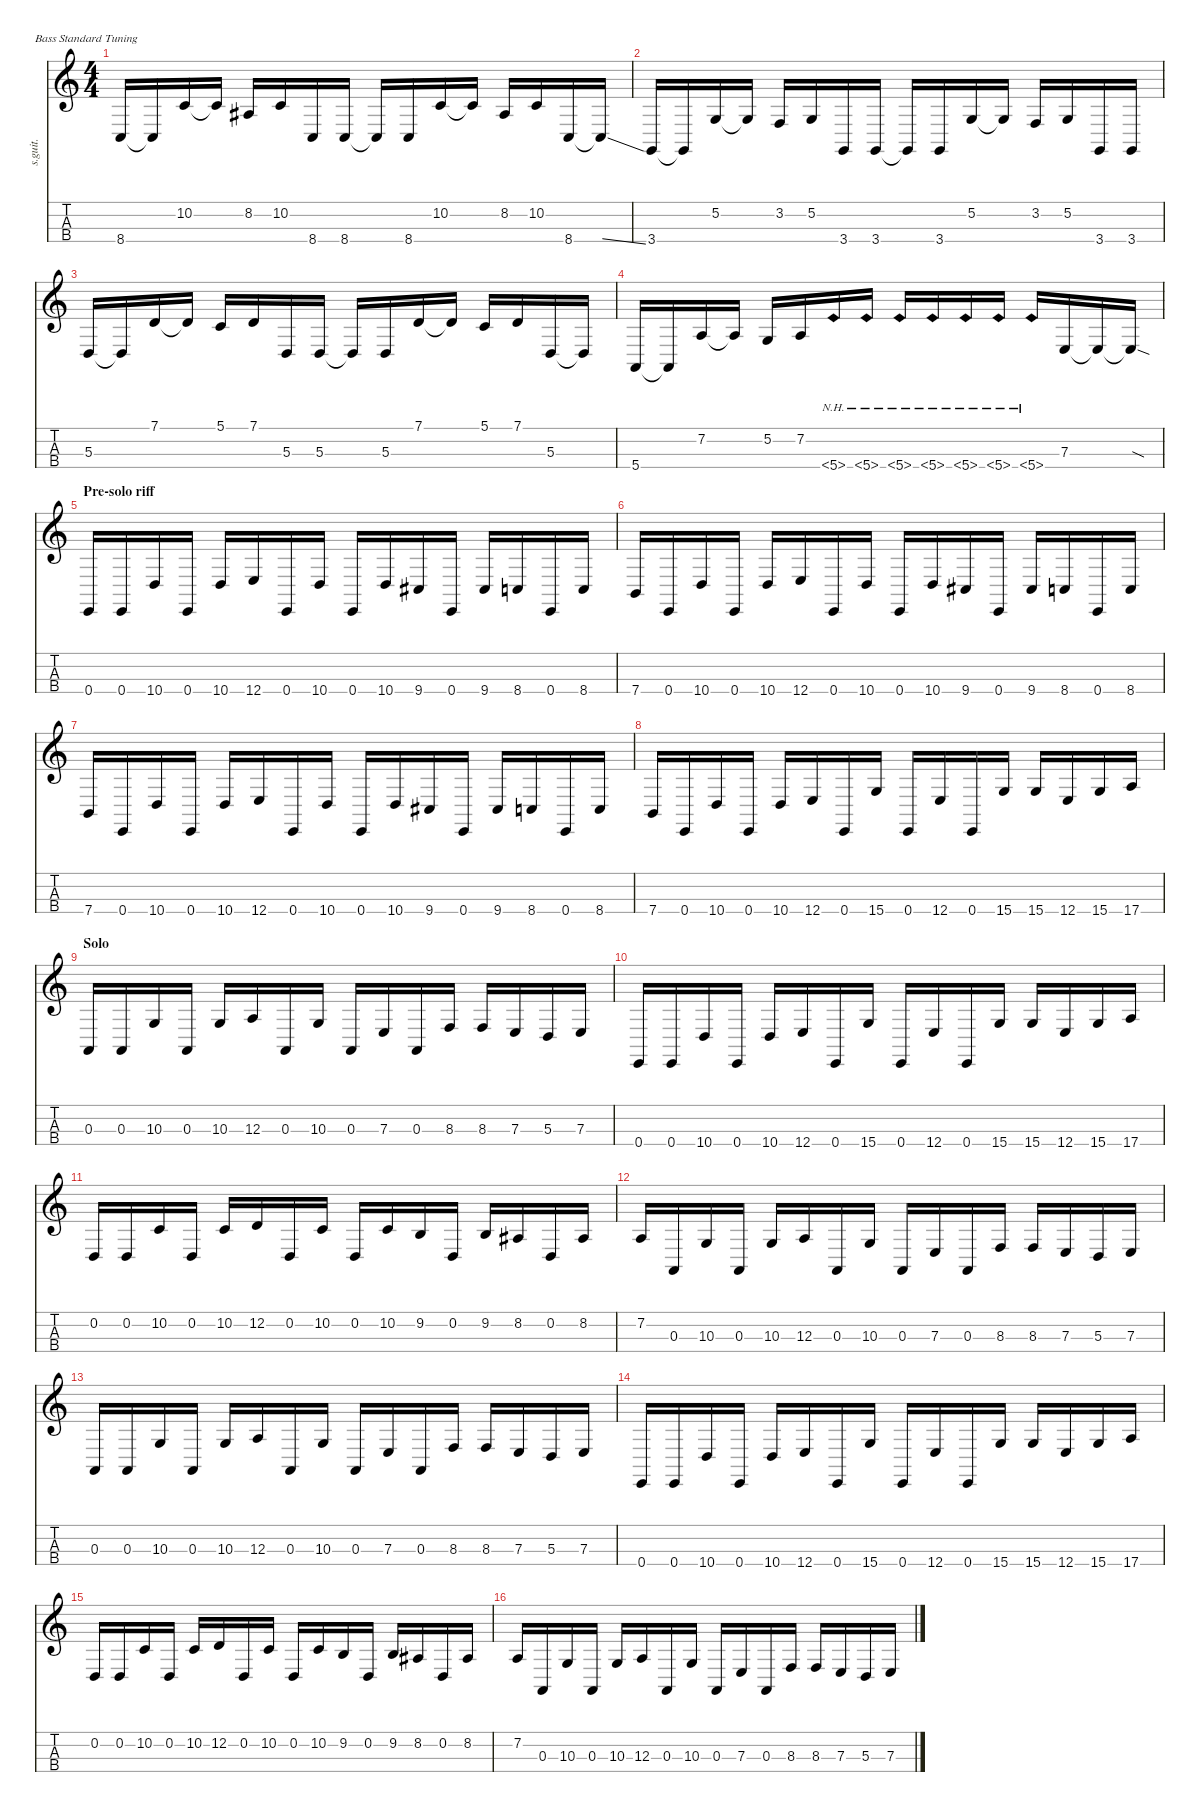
\defaultSystemsLayout 4
\hideDynamics
\bracketExtendMode nobrackets
\track ("Chris Wolstenholm - Bass Effects 2" "s.guit.") {instrument contrabass}
\staff {score tabs}
\tuning (G2 D2 A1 E1)
\ts (4 4)
\tempo (93 hide)
\clef g2
\ks c
8.4.16{lyrics (0 "") lyrics (1 "") lyrics (2 "") lyrics (3 "") lyrics (4 "") dy mf} 8.4{t}.16{lyrics (0 "") lyrics (1 "") lyrics (2 "") lyrics (3 "") lyrics (4 "") dy f} 10.2.16{lyrics (0 "") lyrics (1 "") lyrics (2 "") lyrics (3 "") lyrics (4 "") dy mf} 10.2{t}.16{lyrics (0 "") lyrics (1 "") lyrics (2 "") lyrics (3 "") lyrics (4 "") dy f} 8.2{acc #}.16{lyrics (0 "") lyrics (1 "") lyrics (2 "") lyrics (3 "") lyrics (4 "") dy mf} 10.2.16{lyrics (0 "") lyrics (1 "") lyrics (2 "") lyrics (3 "") lyrics (4 "")} 8.4.16{lyrics (0 "") lyrics (1 "") lyrics (2 "") lyrics (3 "") lyrics (4 "")} 8.4.16{lyrics (0 "") lyrics (1 "") lyrics (2 "") lyrics (3 "") lyrics (4 "")} 8.4{t}.16{lyrics (0 "") lyrics (1 "") lyrics (2 "") lyrics (3 "") lyrics (4 "") dy f} 8.4.16{lyrics (0 "") lyrics (1 "") lyrics (2 "") lyrics (3 "") lyrics (4 "")} 10.2.16{lyrics (0 "") lyrics (1 "") lyrics (2 "") lyrics (3 "") lyrics (4 "")} 10.2{t}.16{lyrics (0 "") lyrics (1 "") lyrics (2 "") lyrics (3 "") lyrics (4 "")} 8.2{acc #}.16{lyrics (0 "") lyrics (1 "") lyrics (2 "") lyrics (3 "") lyrics (4 "")} 10.2.16{lyrics (0 "") lyrics (1 "") lyrics (2 "") lyrics (3 "") lyrics (4 "")} 8.4.16{lyrics (0 "") lyrics (1 "") lyrics (2 "") lyrics (3 "") lyrics (4 "")} 8.4{ss t}.16{lyrics (0 "") lyrics (1 "") lyrics (2 "") lyrics (3 "") lyrics (4 "")} |
3.4.16{lyrics (0 "") lyrics (1 "") lyrics (2 "") lyrics (3 "") lyrics (4 "") dy mf} 3.4{t}.16{lyrics (0 "") lyrics (1 "") lyrics (2 "") lyrics (3 "") lyrics (4 "") dy f} 5.2.16{lyrics (0 "") lyrics (1 "") lyrics (2 "") lyrics (3 "") lyrics (4 "") dy mf} 5.2{t}.16{lyrics (0 "") lyrics (1 "") lyrics (2 "") lyrics (3 "") lyrics (4 "") dy f} 3.2.16{lyrics (0 "") lyrics (1 "") lyrics (2 "") lyrics (3 "") lyrics (4 "") dy mf} 5.2.16{lyrics (0 "") lyrics (1 "") lyrics (2 "") lyrics (3 "") lyrics (4 "")} 3.4.16{lyrics (0 "") lyrics (1 "") lyrics (2 "") lyrics (3 "") lyrics (4 "")} 3.4.16{lyrics (0 "") lyrics (1 "") lyrics (2 "") lyrics (3 "") lyrics (4 "")} 3.4{t}.16{lyrics (0 "") lyrics (1 "") lyrics (2 "") lyrics (3 "") lyrics (4 "") dy f} 3.4.16{lyrics (0 "") lyrics (1 "") lyrics (2 "") lyrics (3 "") lyrics (4 "")} 5.2.16{lyrics (0 "") lyrics (1 "") lyrics (2 "") lyrics (3 "") lyrics (4 "")} 5.2{t}.16{lyrics (0 "") lyrics (1 "") lyrics (2 "") lyrics (3 "") lyrics (4 "")} 3.2.16{lyrics (0 "") lyrics (1 "") lyrics (2 "") lyrics (3 "") lyrics (4 "")} 5.2.16{lyrics (0 "") lyrics (1 "") lyrics (2 "") lyrics (3 "") lyrics (4 "")} 3.4.16{lyrics (0 "") lyrics (1 "") lyrics (2 "") lyrics (3 "") lyrics (4 "")} 3.4.16{lyrics (0 "") lyrics (1 "") lyrics (2 "") lyrics (3 "") lyrics (4 "")} |
5.3.16{lyrics (0 "") lyrics (1 "") lyrics (2 "") lyrics (3 "") lyrics (4 "")} 5.3{t}.16{lyrics (0 "") lyrics (1 "") lyrics (2 "") lyrics (3 "") lyrics (4 "")} 7.1.16{lyrics (0 "") lyrics (1 "") lyrics (2 "") lyrics (3 "") lyrics (4 "")} 7.1{t}.16{lyrics (0 "") lyrics (1 "") lyrics (2 "") lyrics (3 "") lyrics (4 "")} 5.1.16{lyrics (0 "") lyrics (1 "") lyrics (2 "") lyrics (3 "") lyrics (4 "")} 7.1.16{lyrics (0 "") lyrics (1 "") lyrics (2 "") lyrics (3 "") lyrics (4 "")} 5.3.16{lyrics (0 "") lyrics (1 "") lyrics (2 "") lyrics (3 "") lyrics (4 "")} 5.3.16{lyrics (0 "") lyrics (1 "") lyrics (2 "") lyrics (3 "") lyrics (4 "")} 5.3{t}.16{lyrics (0 "") lyrics (1 "") lyrics (2 "") lyrics (3 "") lyrics (4 "")} 5.3.16{lyrics (0 "") lyrics (1 "") lyrics (2 "") lyrics (3 "") lyrics (4 "")} 7.1.16{lyrics (0 "") lyrics (1 "") lyrics (2 "") lyrics (3 "") lyrics (4 "")} 7.1{t}.16{lyrics (0 "") lyrics (1 "") lyrics (2 "") lyrics (3 "") lyrics (4 "")} 5.1.16{lyrics (0 "") lyrics (1 "") lyrics (2 "") lyrics (3 "") lyrics (4 "")} 7.1.16{lyrics (0 "") lyrics (1 "") lyrics (2 "") lyrics (3 "") lyrics (4 "")} 5.3.16{lyrics (0 "") lyrics (1 "") lyrics (2 "") lyrics (3 "") lyrics (4 "")} 5.3{t}.16{lyrics (0 "") lyrics (1 "") lyrics (2 "") lyrics (3 "") lyrics (4 "")} |
5.4.16{lyrics (0 "") lyrics (1 "") lyrics (2 "") lyrics (3 "") lyrics (4 "") dy mf} 5.4{t}.16{lyrics (0 "") lyrics (1 "") lyrics (2 "") lyrics (3 "") lyrics (4 "") dy f} 7.2.16{lyrics (0 "") lyrics (1 "") lyrics (2 "") lyrics (3 "") lyrics (4 "") dy mf} 7.2{t}.16{lyrics (0 "") lyrics (1 "") lyrics (2 "") lyrics (3 "") lyrics (4 "") dy f} 5.2.16{lyrics (0 "") lyrics (1 "") lyrics (2 "") lyrics (3 "") lyrics (4 "") dy mf} 7.2.16{lyrics (0 "") lyrics (1 "") lyrics (2 "") lyrics (3 "") lyrics (4 "")} 5.4{nh}.16{lyrics (0 "") lyrics (1 "") lyrics (2 "") lyrics (3 "") lyrics (4 "")} 5.4{nh}.16{lyrics (0 "") lyrics (1 "") lyrics (2 "") lyrics (3 "") lyrics (4 "") dy f} 5.4{nh}.16{lyrics (0 "") lyrics (1 "") lyrics (2 "") lyrics (3 "") lyrics (4 "")} 5.4{nh}.16{lyrics (0 "") lyrics (1 "") lyrics (2 "") lyrics (3 "") lyrics (4 "")} 5.4{nh}.16{lyrics (0 "") lyrics (1 "") lyrics (2 "") lyrics (3 "") lyrics (4 "")} 5.4{nh}.16{lyrics (0 "") lyrics (1 "") lyrics (2 "") lyrics (3 "") lyrics (4 "")} 5.4{nh}.16{lyrics (0 "") lyrics (1 "") lyrics (2 "") lyrics (3 "") lyrics (4 "")} 7.3.16{lyrics (0 "") lyrics (1 "") lyrics (2 "") lyrics (3 "") lyrics (4 "")} 7.3{t}.16{lyrics (0 "") lyrics (1 "") lyrics (2 "") lyrics (3 "") lyrics (4 "")} 7.3{sod t}.16{lyrics (0 "") lyrics (1 "") lyrics (2 "") lyrics (3 "") lyrics (4 "")} |
\section ("" "Pre-solo riff")
0.4.16{lyrics (0 "") lyrics (1 "") lyrics (2 "") lyrics (3 "") lyrics (4 "")} 0.4.16{lyrics (0 "") lyrics (1 "") lyrics (2 "") lyrics (3 "") lyrics (4 "")} 10.4.16{lyrics (0 "") lyrics (1 "") lyrics (2 "") lyrics (3 "") lyrics (4 "")} 0.4.16{lyrics (0 "") lyrics (1 "") lyrics (2 "") lyrics (3 "") lyrics (4 "")} 10.4.16{lyrics (0 "") lyrics (1 "") lyrics (2 "") lyrics (3 "") lyrics (4 "")} 12.4.16{lyrics (0 "") lyrics (1 "") lyrics (2 "") lyrics (3 "") lyrics (4 "")} 0.4.16{lyrics (0 "") lyrics (1 "") lyrics (2 "") lyrics (3 "") lyrics (4 "")} 10.4.16{lyrics (0 "") lyrics (1 "") lyrics (2 "") lyrics (3 "") lyrics (4 "")} 0.4.16{lyrics (0 "") lyrics (1 "") lyrics (2 "") lyrics (3 "") lyrics (4 "")} 10.4.16{lyrics (0 "") lyrics (1 "") lyrics (2 "") lyrics (3 "") lyrics (4 "")} 9.4{acc #}.16{lyrics (0 "") lyrics (1 "") lyrics (2 "") lyrics (3 "") lyrics (4 "")} 0.4.16{lyrics (0 "") lyrics (1 "") lyrics (2 "") lyrics (3 "") lyrics (4 "")} 9.4{acc #}.16{lyrics (0 "") lyrics (1 "") lyrics (2 "") lyrics (3 "") lyrics (4 "")} 8.4.16{lyrics (0 "") lyrics (1 "") lyrics (2 "") lyrics (3 "") lyrics (4 "")} 0.4.16{lyrics (0 "") lyrics (1 "") lyrics (2 "") lyrics (3 "") lyrics (4 "")} 8.4.16{lyrics (0 "") lyrics (1 "") lyrics (2 "") lyrics (3 "") lyrics (4 "")} |
7.4.16{lyrics (0 "") lyrics (1 "") lyrics (2 "") lyrics (3 "") lyrics (4 "")} 0.4.16{lyrics (0 "") lyrics (1 "") lyrics (2 "") lyrics (3 "") lyrics (4 "")} 10.4.16{lyrics (0 "") lyrics (1 "") lyrics (2 "") lyrics (3 "") lyrics (4 "")} 0.4.16{lyrics (0 "") lyrics (1 "") lyrics (2 "") lyrics (3 "") lyrics (4 "")} 10.4.16{lyrics (0 "") lyrics (1 "") lyrics (2 "") lyrics (3 "") lyrics (4 "")} 12.4.16{lyrics (0 "") lyrics (1 "") lyrics (2 "") lyrics (3 "") lyrics (4 "")} 0.4.16{lyrics (0 "") lyrics (1 "") lyrics (2 "") lyrics (3 "") lyrics (4 "")} 10.4.16{lyrics (0 "") lyrics (1 "") lyrics (2 "") lyrics (3 "") lyrics (4 "")} 0.4.16{lyrics (0 "") lyrics (1 "") lyrics (2 "") lyrics (3 "") lyrics (4 "")} 10.4.16{lyrics (0 "") lyrics (1 "") lyrics (2 "") lyrics (3 "") lyrics (4 "")} 9.4{acc #}.16{lyrics (0 "") lyrics (1 "") lyrics (2 "") lyrics (3 "") lyrics (4 "")} 0.4.16{lyrics (0 "") lyrics (1 "") lyrics (2 "") lyrics (3 "") lyrics (4 "")} 9.4{acc #}.16{lyrics (0 "") lyrics (1 "") lyrics (2 "") lyrics (3 "") lyrics (4 "")} 8.4.16{lyrics (0 "") lyrics (1 "") lyrics (2 "") lyrics (3 "") lyrics (4 "")} 0.4.16{lyrics (0 "") lyrics (1 "") lyrics (2 "") lyrics (3 "") lyrics (4 "")} 8.4.16{lyrics (0 "") lyrics (1 "") lyrics (2 "") lyrics (3 "") lyrics (4 "")} |
7.4.16{lyrics (0 "") lyrics (1 "") lyrics (2 "") lyrics (3 "") lyrics (4 "")} 0.4.16{lyrics (0 "") lyrics (1 "") lyrics (2 "") lyrics (3 "") lyrics (4 "")} 10.4.16{lyrics (0 "") lyrics (1 "") lyrics (2 "") lyrics (3 "") lyrics (4 "")} 0.4.16{lyrics (0 "") lyrics (1 "") lyrics (2 "") lyrics (3 "") lyrics (4 "")} 10.4.16{lyrics (0 "") lyrics (1 "") lyrics (2 "") lyrics (3 "") lyrics (4 "")} 12.4.16{lyrics (0 "") lyrics (1 "") lyrics (2 "") lyrics (3 "") lyrics (4 "")} 0.4.16{lyrics (0 "") lyrics (1 "") lyrics (2 "") lyrics (3 "") lyrics (4 "")} 10.4.16{lyrics (0 "") lyrics (1 "") lyrics (2 "") lyrics (3 "") lyrics (4 "")} 0.4.16{lyrics (0 "") lyrics (1 "") lyrics (2 "") lyrics (3 "") lyrics (4 "")} 10.4.16{lyrics (0 "") lyrics (1 "") lyrics (2 "") lyrics (3 "") lyrics (4 "")} 9.4{acc #}.16{lyrics (0 "") lyrics (1 "") lyrics (2 "") lyrics (3 "") lyrics (4 "")} 0.4.16{lyrics (0 "") lyrics (1 "") lyrics (2 "") lyrics (3 "") lyrics (4 "")} 9.4{acc #}.16{lyrics (0 "") lyrics (1 "") lyrics (2 "") lyrics (3 "") lyrics (4 "")} 8.4.16{lyrics (0 "") lyrics (1 "") lyrics (2 "") lyrics (3 "") lyrics (4 "")} 0.4.16{lyrics (0 "") lyrics (1 "") lyrics (2 "") lyrics (3 "") lyrics (4 "")} 8.4.16{lyrics (0 "") lyrics (1 "") lyrics (2 "") lyrics (3 "") lyrics (4 "")} |
7.4.16{lyrics (0 "") lyrics (1 "") lyrics (2 "") lyrics (3 "") lyrics (4 "")} 0.4.16{lyrics (0 "") lyrics (1 "") lyrics (2 "") lyrics (3 "") lyrics (4 "")} 10.4.16{lyrics (0 "") lyrics (1 "") lyrics (2 "") lyrics (3 "") lyrics (4 "")} 0.4.16{lyrics (0 "") lyrics (1 "") lyrics (2 "") lyrics (3 "") lyrics (4 "")} 10.4.16{lyrics (0 "") lyrics (1 "") lyrics (2 "") lyrics (3 "") lyrics (4 "")} 12.4.16{lyrics (0 "") lyrics (1 "") lyrics (2 "") lyrics (3 "") lyrics (4 "")} 0.4.16{lyrics (0 "") lyrics (1 "") lyrics (2 "") lyrics (3 "") lyrics (4 "")} 15.4.16{lyrics (0 "") lyrics (1 "") lyrics (2 "") lyrics (3 "") lyrics (4 "")} 0.4.16{lyrics (0 "") lyrics (1 "") lyrics (2 "") lyrics (3 "") lyrics (4 "")} 12.4.16{lyrics (0 "") lyrics (1 "") lyrics (2 "") lyrics (3 "") lyrics (4 "")} 0.4.16{lyrics (0 "") lyrics (1 "") lyrics (2 "") lyrics (3 "") lyrics (4 "")} 15.4.16{lyrics (0 "") lyrics (1 "") lyrics (2 "") lyrics (3 "") lyrics (4 "")} 15.4.16{lyrics (0 "") lyrics (1 "") lyrics (2 "") lyrics (3 "") lyrics (4 "")} 12.4.16{lyrics (0 "") lyrics (1 "") lyrics (2 "") lyrics (3 "") lyrics (4 "")} 15.4.16{lyrics (0 "") lyrics (1 "") lyrics (2 "") lyrics (3 "") lyrics (4 "")} 17.4.16{lyrics (0 "") lyrics (1 "") lyrics (2 "") lyrics (3 "") lyrics (4 "")} |
\section ("" "Solo")
0.3.16{lyrics (0 "") lyrics (1 "") lyrics (2 "") lyrics (3 "") lyrics (4 "")} 0.3.16{lyrics (0 "") lyrics (1 "") lyrics (2 "") lyrics (3 "") lyrics (4 "")} 10.3.16{lyrics (0 "") lyrics (1 "") lyrics (2 "") lyrics (3 "") lyrics (4 "")} 0.3.16{lyrics (0 "") lyrics (1 "") lyrics (2 "") lyrics (3 "") lyrics (4 "")} 10.3.16{lyrics (0 "") lyrics (1 "") lyrics (2 "") lyrics (3 "") lyrics (4 "")} 12.3.16{lyrics (0 "") lyrics (1 "") lyrics (2 "") lyrics (3 "") lyrics (4 "")} 0.3.16{lyrics (0 "") lyrics (1 "") lyrics (2 "") lyrics (3 "") lyrics (4 "")} 10.3.16{lyrics (0 "") lyrics (1 "") lyrics (2 "") lyrics (3 "") lyrics (4 "")} 0.3.16{lyrics (0 "") lyrics (1 "") lyrics (2 "") lyrics (3 "") lyrics (4 "")} 7.3.16{lyrics (0 "") lyrics (1 "") lyrics (2 "") lyrics (3 "") lyrics (4 "")} 0.3.16{lyrics (0 "") lyrics (1 "") lyrics (2 "") lyrics (3 "") lyrics (4 "")} 8.3.16{lyrics (0 "") lyrics (1 "") lyrics (2 "") lyrics (3 "") lyrics (4 "")} 8.3.16{lyrics (0 "") lyrics (1 "") lyrics (2 "") lyrics (3 "") lyrics (4 "")} 7.3.16{lyrics (0 "") lyrics (1 "") lyrics (2 "") lyrics (3 "") lyrics (4 "")} 5.3.16{lyrics (0 "") lyrics (1 "") lyrics (2 "") lyrics (3 "") lyrics (4 "")} 7.3.16{lyrics (0 "") lyrics (1 "") lyrics (2 "") lyrics (3 "") lyrics (4 "")} |
0.4.16{lyrics (0 "") lyrics (1 "") lyrics (2 "") lyrics (3 "") lyrics (4 "")} 0.4.16{lyrics (0 "") lyrics (1 "") lyrics (2 "") lyrics (3 "") lyrics (4 "")} 10.4.16{lyrics (0 "") lyrics (1 "") lyrics (2 "") lyrics (3 "") lyrics (4 "")} 0.4.16{lyrics (0 "") lyrics (1 "") lyrics (2 "") lyrics (3 "") lyrics (4 "")} 10.4.16{lyrics (0 "") lyrics (1 "") lyrics (2 "") lyrics (3 "") lyrics (4 "")} 12.4.16{lyrics (0 "") lyrics (1 "") lyrics (2 "") lyrics (3 "") lyrics (4 "")} 0.4.16{lyrics (0 "") lyrics (1 "") lyrics (2 "") lyrics (3 "") lyrics (4 "")} 15.4.16{lyrics (0 "") lyrics (1 "") lyrics (2 "") lyrics (3 "") lyrics (4 "")} 0.4.16{lyrics (0 "") lyrics (1 "") lyrics (2 "") lyrics (3 "") lyrics (4 "")} 12.4.16{lyrics (0 "") lyrics (1 "") lyrics (2 "") lyrics (3 "") lyrics (4 "")} 0.4.16{lyrics (0 "") lyrics (1 "") lyrics (2 "") lyrics (3 "") lyrics (4 "")} 15.4.16{lyrics (0 "") lyrics (1 "") lyrics (2 "") lyrics (3 "") lyrics (4 "")} 15.4.16{lyrics (0 "") lyrics (1 "") lyrics (2 "") lyrics (3 "") lyrics (4 "")} 12.4.16{lyrics (0 "") lyrics (1 "") lyrics (2 "") lyrics (3 "") lyrics (4 "")} 15.4.16{lyrics (0 "") lyrics (1 "") lyrics (2 "") lyrics (3 "") lyrics (4 "")} 17.4.16{lyrics (0 "") lyrics (1 "") lyrics (2 "") lyrics (3 "") lyrics (4 "")} |
0.2.16{lyrics (0 "") lyrics (1 "") lyrics (2 "") lyrics (3 "") lyrics (4 "")} 0.2.16{lyrics (0 "") lyrics (1 "") lyrics (2 "") lyrics (3 "") lyrics (4 "")} 10.2.16{lyrics (0 "") lyrics (1 "") lyrics (2 "") lyrics (3 "") lyrics (4 "")} 0.2.16{lyrics (0 "") lyrics (1 "") lyrics (2 "") lyrics (3 "") lyrics (4 "")} 10.2.16{lyrics (0 "") lyrics (1 "") lyrics (2 "") lyrics (3 "") lyrics (4 "")} 12.2.16{lyrics (0 "") lyrics (1 "") lyrics (2 "") lyrics (3 "") lyrics (4 "")} 0.2.16{lyrics (0 "") lyrics (1 "") lyrics (2 "") lyrics (3 "") lyrics (4 "")} 10.2.16{lyrics (0 "") lyrics (1 "") lyrics (2 "") lyrics (3 "") lyrics (4 "")} 0.2.16{lyrics (0 "") lyrics (1 "") lyrics (2 "") lyrics (3 "") lyrics (4 "")} 10.2.16{lyrics (0 "") lyrics (1 "") lyrics (2 "") lyrics (3 "") lyrics (4 "")} 9.2.16{lyrics (0 "") lyrics (1 "") lyrics (2 "") lyrics (3 "") lyrics (4 "")} 0.2.16{lyrics (0 "") lyrics (1 "") lyrics (2 "") lyrics (3 "") lyrics (4 "")} 9.2.16{lyrics (0 "") lyrics (1 "") lyrics (2 "") lyrics (3 "") lyrics (4 "")} 8.2{acc #}.16{lyrics (0 "") lyrics (1 "") lyrics (2 "") lyrics (3 "") lyrics (4 "")} 0.2.16{lyrics (0 "") lyrics (1 "") lyrics (2 "") lyrics (3 "") lyrics (4 "")} 8.2{acc #}.16{lyrics (0 "") lyrics (1 "") lyrics (2 "") lyrics (3 "") lyrics (4 "")} |
7.2.16{lyrics (0 "") lyrics (1 "") lyrics (2 "") lyrics (3 "") lyrics (4 "")} 0.3.16{lyrics (0 "") lyrics (1 "") lyrics (2 "") lyrics (3 "") lyrics (4 "")} 10.3.16{lyrics (0 "") lyrics (1 "") lyrics (2 "") lyrics (3 "") lyrics (4 "")} 0.3.16{lyrics (0 "") lyrics (1 "") lyrics (2 "") lyrics (3 "") lyrics (4 "")} 10.3.16{lyrics (0 "") lyrics (1 "") lyrics (2 "") lyrics (3 "") lyrics (4 "")} 12.3.16{lyrics (0 "") lyrics (1 "") lyrics (2 "") lyrics (3 "") lyrics (4 "")} 0.3.16{lyrics (0 "") lyrics (1 "") lyrics (2 "") lyrics (3 "") lyrics (4 "")} 10.3.16{lyrics (0 "") lyrics (1 "") lyrics (2 "") lyrics (3 "") lyrics (4 "")} 0.3.16{lyrics (0 "") lyrics (1 "") lyrics (2 "") lyrics (3 "") lyrics (4 "")} 7.3.16{lyrics (0 "") lyrics (1 "") lyrics (2 "") lyrics (3 "") lyrics (4 "")} 0.3.16{lyrics (0 "") lyrics (1 "") lyrics (2 "") lyrics (3 "") lyrics (4 "")} 8.3.16{lyrics (0 "") lyrics (1 "") lyrics (2 "") lyrics (3 "") lyrics (4 "")} 8.3.16{lyrics (0 "") lyrics (1 "") lyrics (2 "") lyrics (3 "") lyrics (4 "")} 7.3.16{lyrics (0 "") lyrics (1 "") lyrics (2 "") lyrics (3 "") lyrics (4 "")} 5.3.16{lyrics (0 "") lyrics (1 "") lyrics (2 "") lyrics (3 "") lyrics (4 "")} 7.3.16{lyrics (0 "") lyrics (1 "") lyrics (2 "") lyrics (3 "") lyrics (4 "")} |
0.3.16{lyrics (0 "") lyrics (1 "") lyrics (2 "") lyrics (3 "") lyrics (4 "")} 0.3.16{lyrics (0 "") lyrics (1 "") lyrics (2 "") lyrics (3 "") lyrics (4 "")} 10.3.16{lyrics (0 "") lyrics (1 "") lyrics (2 "") lyrics (3 "") lyrics (4 "")} 0.3.16{lyrics (0 "") lyrics (1 "") lyrics (2 "") lyrics (3 "") lyrics (4 "")} 10.3.16{lyrics (0 "") lyrics (1 "") lyrics (2 "") lyrics (3 "") lyrics (4 "")} 12.3.16{lyrics (0 "") lyrics (1 "") lyrics (2 "") lyrics (3 "") lyrics (4 "")} 0.3.16{lyrics (0 "") lyrics (1 "") lyrics (2 "") lyrics (3 "") lyrics (4 "")} 10.3.16{lyrics (0 "") lyrics (1 "") lyrics (2 "") lyrics (3 "") lyrics (4 "")} 0.3.16{lyrics (0 "") lyrics (1 "") lyrics (2 "") lyrics (3 "") lyrics (4 "")} 7.3.16{lyrics (0 "") lyrics (1 "") lyrics (2 "") lyrics (3 "") lyrics (4 "")} 0.3.16{lyrics (0 "") lyrics (1 "") lyrics (2 "") lyrics (3 "") lyrics (4 "")} 8.3.16{lyrics (0 "") lyrics (1 "") lyrics (2 "") lyrics (3 "") lyrics (4 "")} 8.3.16{lyrics (0 "") lyrics (1 "") lyrics (2 "") lyrics (3 "") lyrics (4 "")} 7.3.16{lyrics (0 "") lyrics (1 "") lyrics (2 "") lyrics (3 "") lyrics (4 "")} 5.3.16{lyrics (0 "") lyrics (1 "") lyrics (2 "") lyrics (3 "") lyrics (4 "")} 7.3.16{lyrics (0 "") lyrics (1 "") lyrics (2 "") lyrics (3 "") lyrics (4 "")} |
0.4.16{lyrics (0 "") lyrics (1 "") lyrics (2 "") lyrics (3 "") lyrics (4 "")} 0.4.16{lyrics (0 "") lyrics (1 "") lyrics (2 "") lyrics (3 "") lyrics (4 "")} 10.4.16{lyrics (0 "") lyrics (1 "") lyrics (2 "") lyrics (3 "") lyrics (4 "")} 0.4.16{lyrics (0 "") lyrics (1 "") lyrics (2 "") lyrics (3 "") lyrics (4 "")} 10.4.16{lyrics (0 "") lyrics (1 "") lyrics (2 "") lyrics (3 "") lyrics (4 "")} 12.4.16{lyrics (0 "") lyrics (1 "") lyrics (2 "") lyrics (3 "") lyrics (4 "")} 0.4.16{lyrics (0 "") lyrics (1 "") lyrics (2 "") lyrics (3 "") lyrics (4 "")} 15.4.16{lyrics (0 "") lyrics (1 "") lyrics (2 "") lyrics (3 "") lyrics (4 "")} 0.4.16{lyrics (0 "") lyrics (1 "") lyrics (2 "") lyrics (3 "") lyrics (4 "")} 12.4.16{lyrics (0 "") lyrics (1 "") lyrics (2 "") lyrics (3 "") lyrics (4 "")} 0.4.16{lyrics (0 "") lyrics (1 "") lyrics (2 "") lyrics (3 "") lyrics (4 "")} 15.4.16{lyrics (0 "") lyrics (1 "") lyrics (2 "") lyrics (3 "") lyrics (4 "")} 15.4.16{lyrics (0 "") lyrics (1 "") lyrics (2 "") lyrics (3 "") lyrics (4 "")} 12.4.16{lyrics (0 "") lyrics (1 "") lyrics (2 "") lyrics (3 "") lyrics (4 "")} 15.4.16{lyrics (0 "") lyrics (1 "") lyrics (2 "") lyrics (3 "") lyrics (4 "")} 17.4.16{lyrics (0 "") lyrics (1 "") lyrics (2 "") lyrics (3 "") lyrics (4 "")} |
0.2.16{lyrics (0 "") lyrics (1 "") lyrics (2 "") lyrics (3 "") lyrics (4 "")} 0.2.16{lyrics (0 "") lyrics (1 "") lyrics (2 "") lyrics (3 "") lyrics (4 "")} 10.2.16{lyrics (0 "") lyrics (1 "") lyrics (2 "") lyrics (3 "") lyrics (4 "")} 0.2.16{lyrics (0 "") lyrics (1 "") lyrics (2 "") lyrics (3 "") lyrics (4 "")} 10.2.16{lyrics (0 "") lyrics (1 "") lyrics (2 "") lyrics (3 "") lyrics (4 "")} 12.2.16{lyrics (0 "") lyrics (1 "") lyrics (2 "") lyrics (3 "") lyrics (4 "")} 0.2.16{lyrics (0 "") lyrics (1 "") lyrics (2 "") lyrics (3 "") lyrics (4 "")} 10.2.16{lyrics (0 "") lyrics (1 "") lyrics (2 "") lyrics (3 "") lyrics (4 "")} 0.2.16{lyrics (0 "") lyrics (1 "") lyrics (2 "") lyrics (3 "") lyrics (4 "")} 10.2.16{lyrics (0 "") lyrics (1 "") lyrics (2 "") lyrics (3 "") lyrics (4 "")} 9.2.16{lyrics (0 "") lyrics (1 "") lyrics (2 "") lyrics (3 "") lyrics (4 "")} 0.2.16{lyrics (0 "") lyrics (1 "") lyrics (2 "") lyrics (3 "") lyrics (4 "")} 9.2.16{lyrics (0 "") lyrics (1 "") lyrics (2 "") lyrics (3 "") lyrics (4 "")} 8.2{acc #}.16{lyrics (0 "") lyrics (1 "") lyrics (2 "") lyrics (3 "") lyrics (4 "")} 0.2.16{lyrics (0 "") lyrics (1 "") lyrics (2 "") lyrics (3 "") lyrics (4 "")} 8.2{acc #}.16{lyrics (0 "") lyrics (1 "") lyrics (2 "") lyrics (3 "") lyrics (4 "")} |
7.2.16{lyrics (0 "") lyrics (1 "") lyrics (2 "") lyrics (3 "") lyrics (4 "")} 0.3.16{lyrics (0 "") lyrics (1 "") lyrics (2 "") lyrics (3 "") lyrics (4 "")} 10.3.16{lyrics (0 "") lyrics (1 "") lyrics (2 "") lyrics (3 "") lyrics (4 "")} 0.3.16{lyrics (0 "") lyrics (1 "") lyrics (2 "") lyrics (3 "") lyrics (4 "")} 10.3.16{lyrics (0 "") lyrics (1 "") lyrics (2 "") lyrics (3 "") lyrics (4 "")} 12.3.16{lyrics (0 "") lyrics (1 "") lyrics (2 "") lyrics (3 "") lyrics (4 "")} 0.3.16{lyrics (0 "") lyrics (1 "") lyrics (2 "") lyrics (3 "") lyrics (4 "")} 10.3.16{lyrics (0 "") lyrics (1 "") lyrics (2 "") lyrics (3 "") lyrics (4 "")} 0.3.16{lyrics (0 "") lyrics (1 "") lyrics (2 "") lyrics (3 "") lyrics (4 "")} 7.3.16{lyrics (0 "") lyrics (1 "") lyrics (2 "") lyrics (3 "") lyrics (4 "")} 0.3.16{lyrics (0 "") lyrics (1 "") lyrics (2 "") lyrics (3 "") lyrics (4 "")} 8.3.16{lyrics (0 "") lyrics (1 "") lyrics (2 "") lyrics (3 "") lyrics (4 "")} 8.3.16{lyrics (0 "") lyrics (1 "") lyrics (2 "") lyrics (3 "") lyrics (4 "")} 7.3.16{lyrics (0 "") lyrics (1 "") lyrics (2 "") lyrics (3 "") lyrics (4 "")} 5.3.16{lyrics (0 "") lyrics (1 "") lyrics (2 "") lyrics (3 "") lyrics (4 "")} 7.3.16{lyrics (0 "") lyrics (1 "") lyrics (2 "") lyrics (3 "") lyrics (4 "")}
